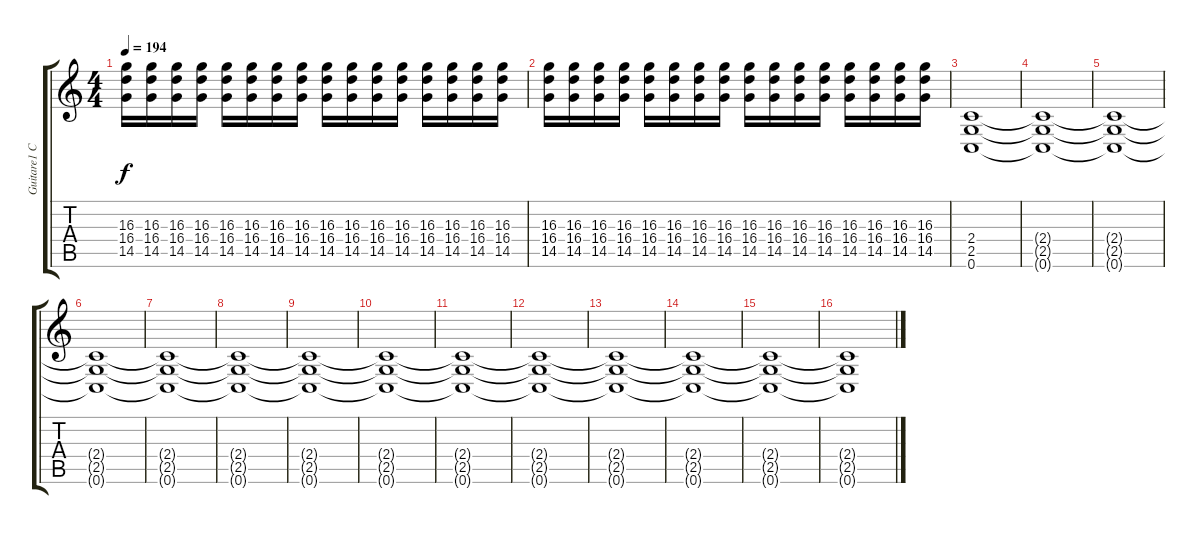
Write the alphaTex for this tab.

\track ("Guitare1 C" "Guitare1 C") {instrument distortionguitar}
\staff {score tabs}
\tuning (C4 G3 Eb3 Bb2 F2 C2) {hide}
\ts (4 4)
\tempo 194
\clef g2
\ks c
(16.3 16.4 14.5).16{dy f} (16.3 16.4 14.5).16 (16.3 16.4 14.5).16 (16.3 16.4 14.5).16 (16.3 16.4 14.5).16 (16.3 16.4 14.5).16 (16.3 16.4 14.5).16 (16.3 16.4 14.5).16 (16.3 16.4 14.5).16 (16.3 16.4 14.5).16 (16.3 16.4 14.5).16 (16.3 16.4 14.5).16 (16.3 16.4 14.5).16 (16.3 16.4 14.5).16 (16.3 16.4 14.5).16 (16.3 16.4 14.5).16 |
(16.3 16.4 14.5).16 (16.3 16.4 14.5).16 (16.3 16.4 14.5).16 (16.3 16.4 14.5).16 (16.3 16.4 14.5).16 (16.3 16.4 14.5).16 (16.3 16.4 14.5).16 (16.3 16.4 14.5).16 (16.3 16.4 14.5).16 (16.3 16.4 14.5).16 (16.3 16.4 14.5).16 (16.3 16.4 14.5).16 (16.3 16.4 14.5).16 (16.3 16.4 14.5).16 (16.3 16.4 14.5).16 (16.3 16.4 14.5).16 |
(2.4 2.5 0.6).1 |
(2.4{t} 2.5{t} 0.6{t}).1 |
(2.4{t} 2.5{t} 0.6{t}).1 |
(2.4{t} 2.5{t} 0.6{t}).1 |
(2.4{t} 2.5{t} 0.6{t}).1 |
(2.4{t} 2.5{t} 0.6{t}).1 |
(2.4{t} 2.5{t} 0.6{t}).1 |
(2.4{t} 2.5{t} 0.6{t}).1 |
(2.4{t} 2.5{t} 0.6{t}).1 |
(2.4{t} 2.5{t} 0.6{t}).1 |
(2.4{t} 2.5{t} 0.6{t}).1 |
(2.4{t} 2.5{t} 0.6{t}).1 |
(2.4{t} 2.5{t} 0.6{t}).1{volume 2} |
(2.4{t} 2.5{t} 0.6{t}).1
